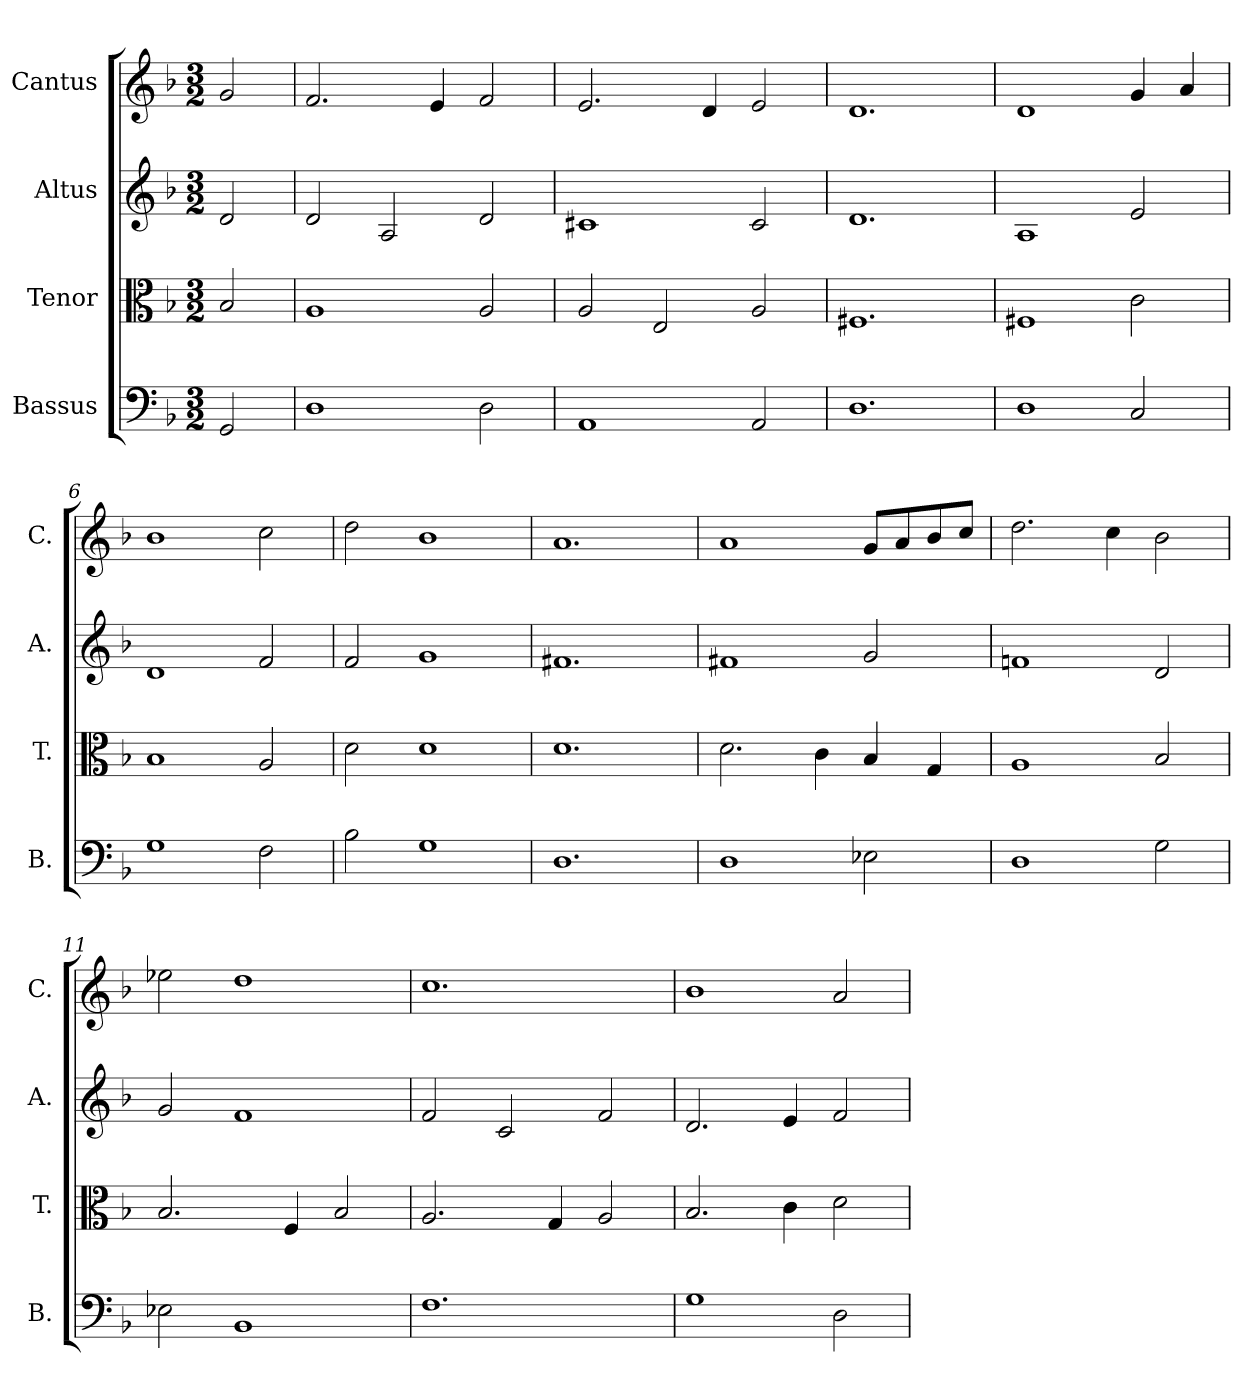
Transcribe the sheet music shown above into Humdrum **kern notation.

**kern	**kern	**kern	**kern
*part4	*part3	*part2	*part1
*staff4	*staff3	*staff2	*staff1
*I"Bassus	*I"Tenor	*I"Altus	*I"Cantus
*I'B.	*I'T.	*I'A.	*I'C.
*clefF4	*clefC3	*clefG2	*clefG2
*k[b-]	*k[b-]	*k[b-]	*k[b-]
*F:	*F:	*F:	*F:
*M3/2	*M3/2	*M3/2	*M3/2
=1	=1	=1	=1
2GG/	2B-/	2d/	2g/
=2	=2	=2	=2
1D\	1A/	2d/	2.f/
.	.	2A/	.
.	.	.	4e/
2D\	2A/	2d/	2f/
=3	=3	=3	=3
1AA/	2A/	1c#X/	2.e/
.	2E/	.	.
.	.	.	4d/
2AA/	2A/	2c#/	2e/
=4	=4	=4	=4
1.D\	1.F#X/	1.d/	1.d/
=5	=5	=5	=5
1D\	1F#X/	1A/	1d/
2C/	2c\	2e/	4g/
.	.	.	4a/
=6	=6	=6	=6
1G\	1B-/	1d/	1b-\
2F\	2A/	2f/	2cc\
=7	=7	=7	=7
2B-\	2d\	2f/	2dd\
1G\	1d\	1g/	1b-\
=8	=8	=8	=8
1.D\	1.d\	1.f#X/	1.a/
=9	=9	=9	=9
1D\	2.d\	1f#X/	1a/
.	4c\	.	.
2E-X\	4B-/	2g/	8g/L
.	.	.	8a/
.	4G/	.	8b-/
.	.	.	8cc/J
=10	=10	=10	=10
1D\	1A/	1fn/	2.dd\
.	.	.	4cc\
2G\	2B-/	2d/	2b-\
=11	=11	=11	=11
2E-X\	2.B-/	2g/	2ee-X\
1BB-/	.	1f/	1dd\
.	4F/	.	.
.	2B-/	.	.
!!LO:LB:g=z
=12	=12	=12	=12
1.F\	2.A/	2f/	1.cc\
.	.	2c/	.
.	4G/	.	.
.	2A/	2f/	.
=13	=13	=13	=13
1G\	2.B-/	2.d/	1b-\
.	4c\	4e/	.
2D\	2d\	2f/	2a/
=	=	=	=
*-	*-	*-	*-
